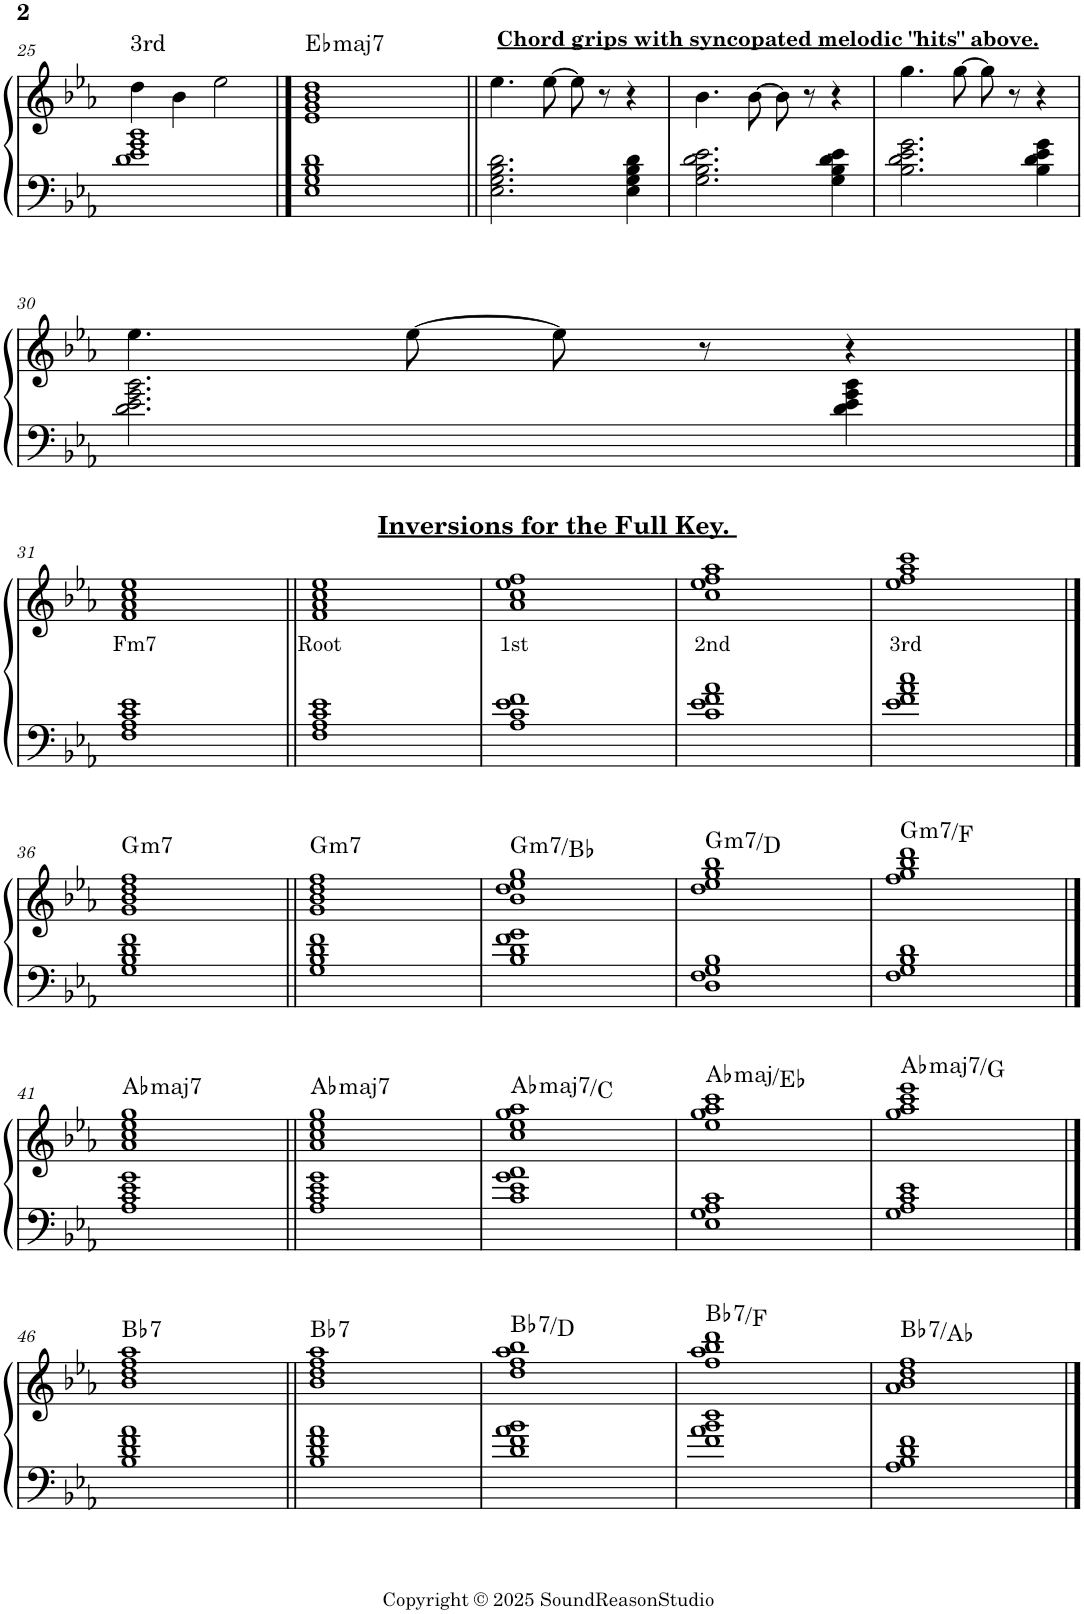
**kern	**kern	**text	**harte
*part1	*part1	*part1	*part1
*staff2	*staff1	*staff1	*
*I"Piano	*	*	*
*I'Pno.	*	*	*
!!LO:PB:g=z
*clefF4	*clefG2	*	*
*k[b-e-a-]	*k[b-e-a-]	*	*
*M4/4	*M4/4	*	*
=25	=25	=25	=25
!	!	!	!LO:H:kt=3rd
1d 1e- 1g 1b-	4dd\	.	N
.	4b-\	.	.
.	2ee-\	.	.
==26	==26	==26	==26
!	!	!	!LO:H:kt=maj7
1E- 1G 1B- 1d	1e- 1g 1b- 1dd	.	Eb:maj7
=27||	=27||	=27||	=27||
!	!LO:TX:a:B:t=Chord grips with syncopated melodic "hits" above.	!	!
2.E-\ 2.G\ 2.B-\ 2.d\	4.ee-\	.	.
.	[8ee-\	.	.
.	8ee-\]	.	.
.	8r	.	.
4E-\ 4G\ 4B-\ 4d\	4r	.	.
=28	=28	=28	=28
2.G\ 2.B-\ 2.d\ 2.e-\	4.b-\	.	.
.	[8b-\	.	.
.	8b-\]	.	.
.	8r	.	.
4G\ 4B-\ 4d\ 4e-\	4r	.	.
=29	=29	=29	=29
2.B-\ 2.d\ 2.e-\ 2.g\	4.gg\	.	.
.	[8gg\	.	.
.	8gg\]	.	.
.	8r	.	.
4B-\ 4d\ 4e-\ 4g\	4r	.	.
!!LO:LB:g=z
=30	=30	=30	=30
2.d\ 2.e-\ 2.g\ 2.b-\	4.ee-\	.	.
.	[8ee-\	.	.
.	8ee-\]	.	.
.	8r	.	.
4d\ 4e-\ 4g\ 4b-\	4r	.	.
!!LO:LB:g=z
==31	==31	==31	==31
!	!	!LO:LY:b	!
1F 1A- 1c 1e-	1f 1a- 1cc 1ee-	Fm7	.
=32||	=32||	=32||	=32||
!	!LO:TX:a:B:t=Inversions for the Full Key.	!	!
!	!	!LO:LY:b	!
1F 1A- 1c 1e-	1f 1a- 1cc 1ee-	Root	.
=33	=33	=33	=33
!	!	!LO:LY:b	!
1A- 1c 1e- 1f	1a- 1cc 1ee- 1ff	1st	.
=34	=34	=34	=34
!	!	!LO:LY:b	!
1c 1e- 1f 1a-	1cc 1ee- 1ff 1aa-	2nd	.
=35	=35	=35	=35
!	!	!LO:LY:b	!
1e- 1f 1a- 1cc	1ee- 1ff 1aa- 1ccc	3rd	.
!!LO:LB:g=z
==36	==36	==36	==36
!	!	!	!LO:H:kt=m7
1G 1B- 1d 1f	1g 1b- 1dd 1ff	.	G:min7
=37||	=37||	=37||	=37||
!	!	!	!LO:H:kt=m7
1G 1B- 1d 1f	1g 1b- 1dd 1ff	.	G:min7
=38	=38	=38	=38
!	!	!	!LO:H:kt=m7
1B- 1d 1f 1g	1b- 1dd 1ee- 1gg	.	G:min7/b3
=39	=39	=39	=39
!	!	!	!LO:H:kt=m7
1D 1F 1G 1B-	1dd 1ee- 1gg 1bb-	.	G:min7/5
=40	=40	=40	=40
!	!	!	!LO:H:kt=m7
1F 1G 1B- 1d	1ff 1gg 1bb- 1ddd	.	G:min7/b7
!!LO:LB:g=z
==41	==41	==41	==41
!	!	!	!LO:H:kt=maj7
1A- 1c 1e- 1g	1a- 1cc 1ee- 1gg	.	Ab:maj7
=42||	=42||	=42||	=42||
!	!	!	!LO:H:kt=maj7
1A- 1c 1e- 1g	1a- 1cc 1ee- 1gg	.	Ab:maj7
=43	=43	=43	=43
!	!	!	!LO:H:kt=maj7
1c 1e- 1g 1a-	1cc 1ee- 1gg 1aa-	.	Ab:maj7/3
=44	=44	=44	=44
!	!	!	!LO:H:kt=maj
1E- 1G 1A- 1c	1ee- 1gg 1aa- 1ccc	.	Ab:maj/5
=45	=45	=45	=45
!	!	!	!LO:H:kt=maj7
1G 1A- 1c 1e-	1gg 1aa- 1ccc 1eee-	.	Ab:maj7/7
!!LO:LB:g=z
==46	==46	==46	==46
!	!	!	!LO:H:kt=7
1B- 1d 1f 1a-	1b- 1dd 1ff 1aa-	.	Bb:7
=47||	=47||	=47||	=47||
!	!	!	!LO:H:kt=7
1B- 1d 1f 1a-	1b- 1dd 1ff 1aa-	.	Bb:7
=48	=48	=48	=48
!	!	!	!LO:H:kt=7
1d 1f 1a- 1b-	1dd 1ff 1aa- 1bb-	.	Bb:7/3
=49	=49	=49	=49
!	!	!	!LO:H:kt=7
1f 1a- 1b- 1dd	1ff 1aa- 1bb- 1ddd	.	Bb:7/5
=50	=50	=50	=50
!	!	!	!LO:H:kt=7
1A- 1B- 1d 1f	1a- 1b- 1dd 1ff	.	Bb:7/b7
==	==	==	==
*-	*-	*-	*-
